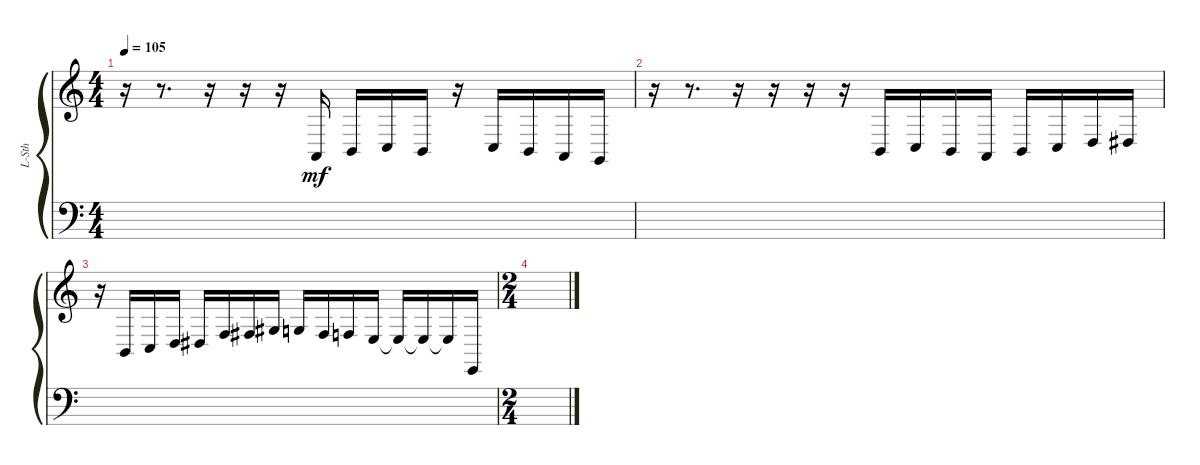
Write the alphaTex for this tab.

\defaultSystemsLayout 4
\bracketExtendMode groupsimilarinstruments
\otherSystemsTrackNameOrientation horizontal
\track ("Mr. Hammer" "L-Sth") {instrument lead7fifths}
\staff {score}
\tuning (E4 B3 G3 D3 A2 E2)
\ts (4 4)
\tempo 105
\clef g2
\ks c
r.16{dy mf} r.8{d} r.16 r.16 r.16 0.5.16 2.5.16 3.5.16 2.5.16 r.16 8.6.16 7.6.16 5.6.16 3.6.16 |
r.16 r.8{d} r.16 r.16 r.16 r.16 2.5.16 3.5.16 2.5.16 0.5.16 2.5.16 3.5.16 5.5.16 6.5{acc #}.16 |
r.16 2.5.16 3.5.16 0.4.16 1.4{acc #}.16 3.4.16 4.4{acc #}.16 6.4{acc #}.16 5.4.16 4.4{acc #}.16 3.4.16 2.4.16 2.4{t}.16 2.4{t}.16 2.4{t}.16 0.6.16 |
\ts (2 4)
|
|
|
|
|
|
|
|
|
|
|
|
\staff {score}
\tuning (E4 B3 G3 D3 A2 E2)
\clef f4
\ottava regular
\simile none
\ks c
|
|
|
|
|
|
|
|
|
|
|
|
|
|
|
